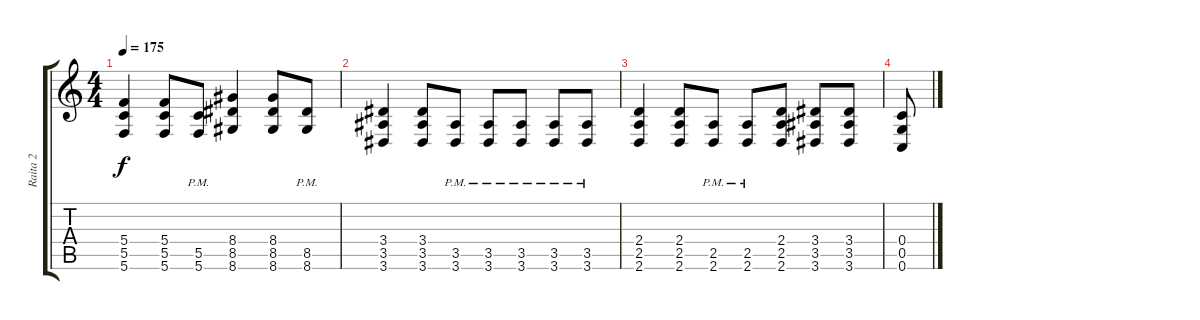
\track ("Raita 2" "Raita 2") {instrument distortionguitar}
\staff {score tabs}
\tuning (E4 C4 G3 C3 G2 C2) {hide}
\ts (4 4)
\tempo 175
\clef g2
\ks c
(5.4 5.5 5.6).4{dy f} (5.4 5.5 5.6).8 (5.5{pm} 5.6{pm}).8 (8.4 8.5 8.6).4 (8.4 8.5 8.6).8 (8.5{pm} 8.6{pm}).8 |
(3.4 3.5 3.6).4 (3.4 3.5 3.6).8 (3.5{pm} 3.6{pm}).8 (3.5{pm} 3.6{pm}).8 (3.5{pm} 3.6{pm}).8 (3.5{pm} 3.6{pm}).8 (3.5{pm} 3.6{pm}).8 |
(2.4 2.5 2.6).4 (2.4 2.5 2.6).8 (2.5{pm} 2.6{pm}).8 (2.5{pm} 2.6{pm}).8 (2.4 2.5 2.6).8 (3.4 3.5 3.6).8 (3.4 3.5 3.6).8 |
(0.4 0.5 0.6).8
